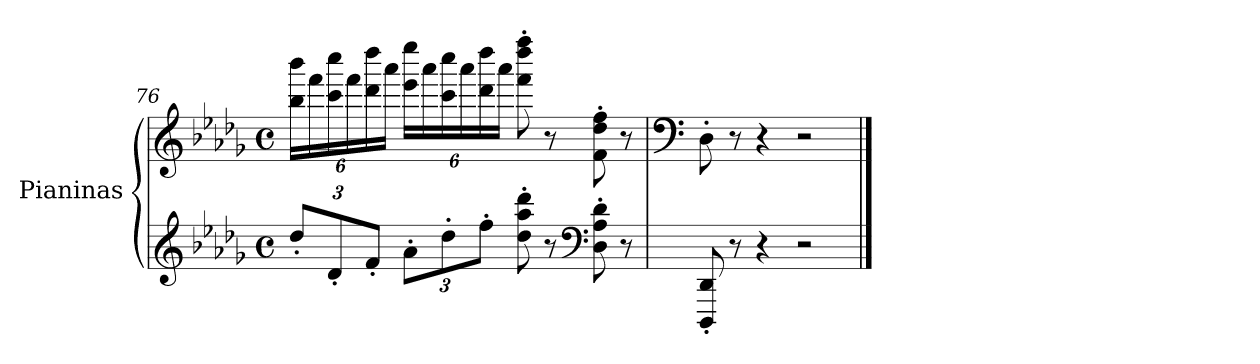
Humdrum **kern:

**kern	**kern
*part1	*part1
*staff2	*staff1
*I"Pianinas	*
*clefG2	*clefG2
*k[b-e-a-d-g-]	*k[b-e-a-d-g-]
*M4/4	*M4/4
*met(c)	*met(c)
*Xbrackettup	*Xbrackettup
=76	=76
12dd-'/L	24bb-\ 24bbb-\LL
.	24fff\
12d-'/	24ccc\ 24cccc\
.	24fff\
12f'/J	24ddd-\ 24dddd-\
.	24aaa-\JJ
12a-'\L	24eee-\ 24eeee-\LL
.	24aaa-\
12dd-'\	24ccc\ 24cccc\
.	24aaa-\
12ff'\J	24ddd-\ 24dddd-\
.	24aaa-\JJ
8dd-\' 8aa-\' 8ddd-\'	8fff\' 8dddd-\' 8ffff\'
8r	8r
*clefF4	*
8D-\' 8A-\' 8d-\'	8f\' 8dd-\' 8ff\'
8r	8r
=77	=77
*	*clefF4
8DDD-/' 8DD-/'	8D-'\
8r	8r
4r	4r
2r	2r
==	==
*-	*-
